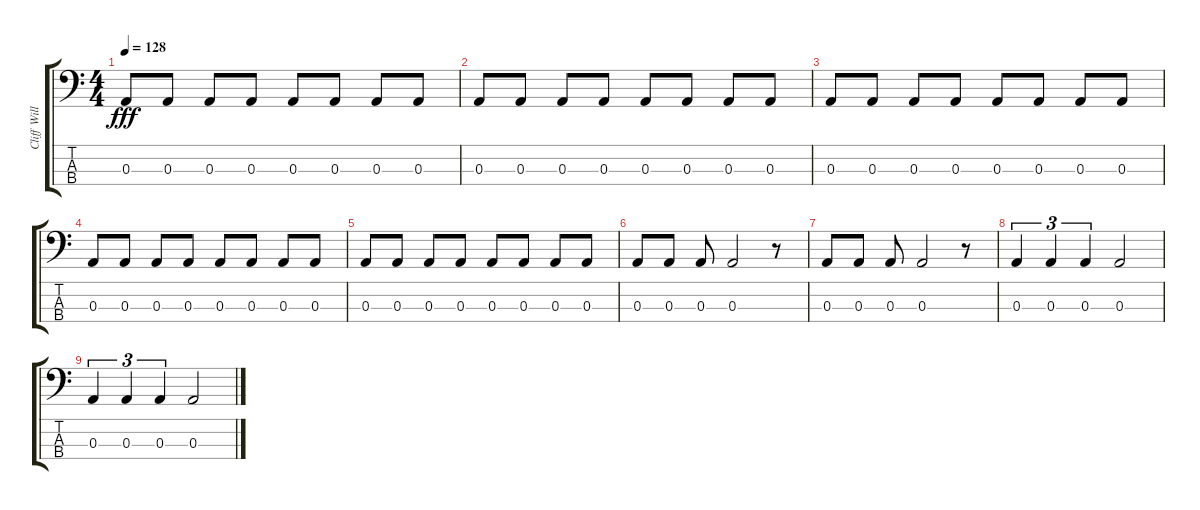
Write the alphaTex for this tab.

\track ("Cliff Williams" "Cliff Will") {instrument electricbasspick}
\staff {score tabs}
\tuning (G2 D2 A1 E1) {hide}
\ts (4 4)
\tempo 128
\clef f4
\ks c
0.3.8{dy fff} 0.3.8 0.3.8 0.3.8 0.3.8 0.3.8 0.3.8 0.3.8 |
0.3.8 0.3.8 0.3.8 0.3.8 0.3.8 0.3.8 0.3.8 0.3.8 |
0.3.8 0.3.8 0.3.8 0.3.8 0.3.8 0.3.8 0.3.8 0.3.8 |
0.3.8 0.3.8 0.3.8 0.3.8 0.3.8 0.3.8 0.3.8 0.3.8 |
0.3.8 0.3.8 0.3.8 0.3.8 0.3.8 0.3.8 0.3.8 0.3.8 |
0.3.8 0.3.8 0.3.8 0.3.2 r.8 |
0.3.8 0.3.8 0.3.8 0.3.2 r.8 |
0.3.4{tu (3 2)} 0.3.4{tu (3 2)} 0.3.4{tu (3 2)} 0.3.2 |
0.3.4{tu (3 2)} 0.3.4{tu (3 2)} 0.3.4{tu (3 2)} 0.3.2
